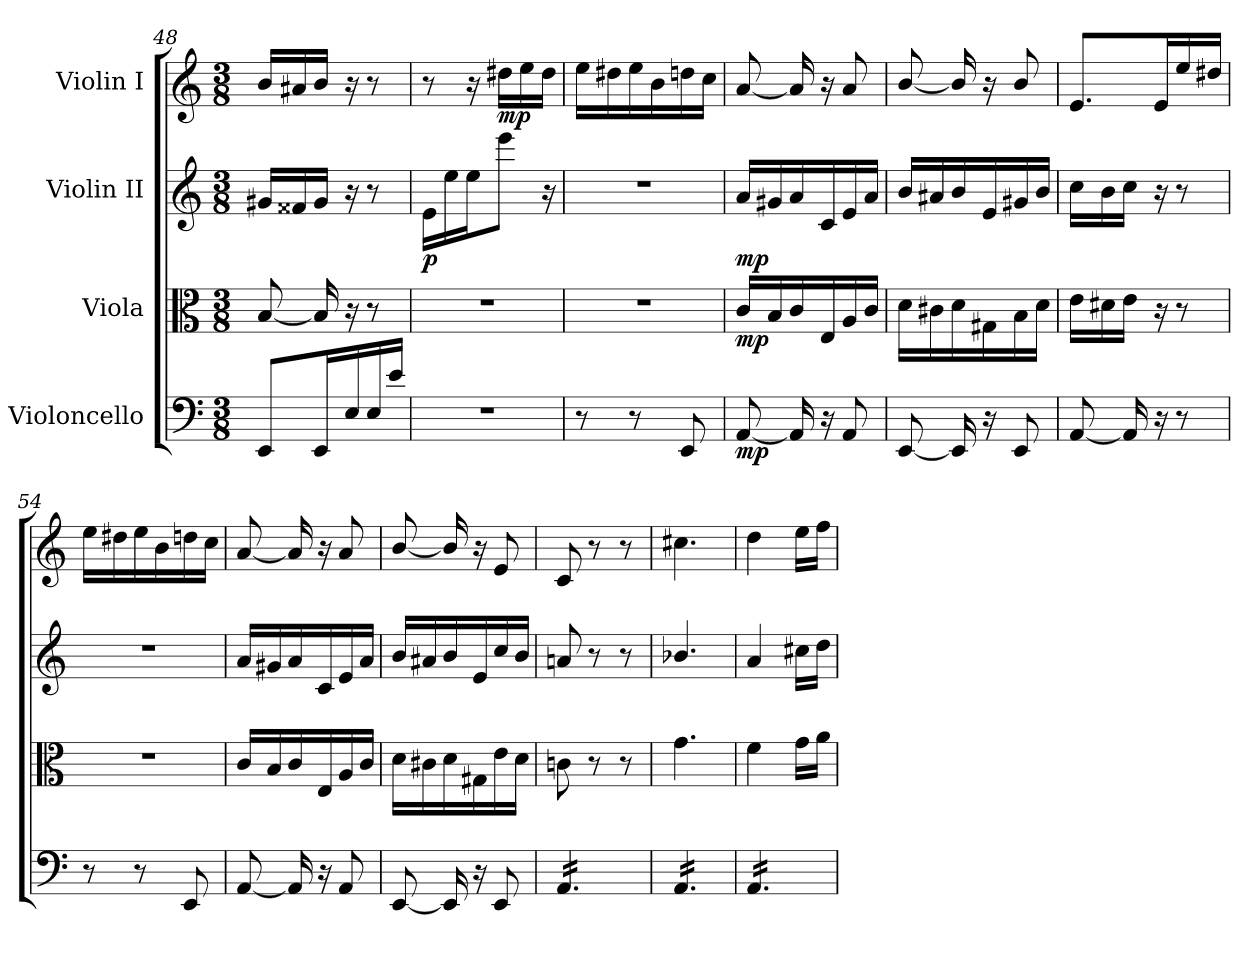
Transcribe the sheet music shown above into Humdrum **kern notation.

**kern	**dynam	**kern	**dynam	**kern	**dynam	**kern	**dynam
*part4	*part4	*part3	*part3	*part2	*part2	*part1	*part1
*staff4	*staff4	*staff3	*staff3	*staff2	*staff2	*staff1	*staff1
*I"Violoncello	*	*I"Viola	*	*I"Violin II	*	*I"Violin I	*
*clefF4	*	*clefC3	*	*clefG2	*	*clefG2	*
*k[]	*	*k[]	*	*k[]	*	*k[]	*
*C:	*	*C:	*	*C:	*	*C:	*
*M3/8	*	*M3/8	*	*M3/8	*	*M3/8	*
=48	=48	=48	=48	=48	=48	=48	=48
8EE/L	.	[<8B/	.	16g#X/LL	.	16b/LL	.
.	.	.	.	16f##X/	.	16a#X/	.
16EE/L	.	16B/]	.	16g#/JJ	.	16b/JJ	.
16E/	.	16r	.	16r	.	16r	.
16E/	.	8r	.	8r	.	8r	.
16e/JJ	.	.	.	.	.	.	.
=49	=49	=49	=49	=49	=49	=49	=49
!	!	!	!	!	!LO:DY:b	!	!
4.r	.	4.r	.	16e\LL	p	8r	.
.	.	.	.	16ee\	.	.	.
.	.	.	.	16ee\J	.	16r	.
!	!	!	!	!	!	!	!LO:DY:b
.	.	.	.	8eee\J	.	16dd#X\LL	mp
.	.	.	.	.	.	16ee\	.
.	.	.	.	16r	.	16dd#\JJ	.
=50	=50	=50	=50	=50	=50	=50	=50
8r	.	4.r	.	4.r	.	16ee\LL	.
.	.	.	.	.	.	16dd#X\	.
8r	.	.	.	.	.	16ee\	.
.	.	.	.	.	.	16b\	.
8EE/	.	.	.	.	.	16ddn\	.
.	.	.	.	.	.	16cc\JJ	.
=51	=51	=51	=51	=51	=51	=51	=51
!	!LO:DY:b	!	!LO:DY:b	!	!LO:DY:b	!	!
[<8AA/	mp	16c/LL	mp	16a/LL	mp	[<8a/	.
.	.	16B/	.	16g#X/	.	.	.
16AA/]	.	16c/	.	16a/	.	16a/]	.
16r	.	16E/	.	16c/	.	16r	.
8AA/	.	16A/	.	16e/	.	8a/	.
.	.	16c/JJ	.	16a/JJ	.	.	.
!!LO:PB:g=z
=52	=52	=52	=52	=52	=52	=52	=52
[<8EE/	.	16d\LL	.	16b/LL	.	[<8b/	.
.	.	16c#X\	.	16a#X/	.	.	.
16EE/]	.	16d\	.	16b/	.	16b/]	.
16r	.	16G#X\	.	16e/	.	16r	.
8EE/	.	16B\	.	16g#X/	.	8b/	.
.	.	16d\JJ	.	16b/JJ	.	.	.
=53	=53	=53	=53	=53	=53	=53	=53
[<8AA/	.	16e\LL	.	16cc\LL	.	8.e/L	.
.	.	16d#X\	.	16b\	.	.	.
16AA/]	.	16e\JJ	.	16cc\JJ	.	.	.
16r	.	16r	.	16r	.	16e/L	.
8r	.	8r	.	8r	.	16ee/	.
.	.	.	.	.	.	16dd#X/JJ	.
=54	=54	=54	=54	=54	=54	=54	=54
8r	.	4.r	.	4.r	.	16ee\LL	.
.	.	.	.	.	.	16dd#X\	.
8r	.	.	.	.	.	16ee\	.
.	.	.	.	.	.	16b\	.
8EE/	.	.	.	.	.	16ddn\	.
.	.	.	.	.	.	16cc\JJ	.
=55	=55	=55	=55	=55	=55	=55	=55
[<8AA/	.	16c/LL	.	16a/LL	.	[<8a/	.
.	.	16B/	.	16g#X/	.	.	.
16AA/]	.	16c/	.	16a/	.	16a/]	.
16r	.	16E/	.	16c/	.	16r	.
8AA/	.	16A/	.	16e/	.	8a/	.
.	.	16c/JJ	.	16a/JJ	.	.	.
=56	=56	=56	=56	=56	=56	=56	=56
[<8EE/	.	16d\LL	.	16b/LL	.	[<8b/	.
.	.	16c#X\	.	16a#X/	.	.	.
16EE/]	.	16d\	.	16b/	.	16b/]	.
16r	.	16G#X\	.	16e/	.	16r	.
8EE/	.	16e\	.	16cc/	.	8e/	.
.	.	16d\JJ	.	16b/JJ	.	.	.
=57	=57	=57	=57	=57	=57	=57	=57
*tremolo	*	*	*	*	*	*	*
16AA/LL	.	8cn\	.	8an/	.	8c/	.
16AA/	.	.	.	.	.	.	.
16AA/	.	8r	.	8r	.	8r	.
16AA/	.	.	.	.	.	.	.
16AA/	.	8r	.	8r	.	8r	.
16AA/JJ	.	.	.	.	.	.	.
=58	=58	=58	=58	=58	=58	=58	=58
16AA/LL	.	4.g\	.	4.b-X/	.	4.cc#X\	.
16AA/	.	.	.	.	.	.	.
16AA/	.	.	.	.	.	.	.
16AA/	.	.	.	.	.	.	.
16AA/	.	.	.	.	.	.	.
16AA/JJ	.	.	.	.	.	.	.
!!LO:LB:g=z
=59	=59	=59	=59	=59	=59	=59	=59
16AA/LL	.	4f\	.	4a/	.	4dd\	.
16AA/	.	.	.	.	.	.	.
16AA/	.	.	.	.	.	.	.
16AA/	.	.	.	.	.	.	.
16AA/	.	16g\LL	.	16cc#X\LL	.	16ee\LL	.
16AA/JJ	.	16a\JJ	.	16dd\JJ	.	16ff\JJ	.
*Xtremolo	*	*	*	*	*	*	*
=	=	=	=	=	=	=	=
*-	*-	*-	*-	*-	*-	*-	*-
